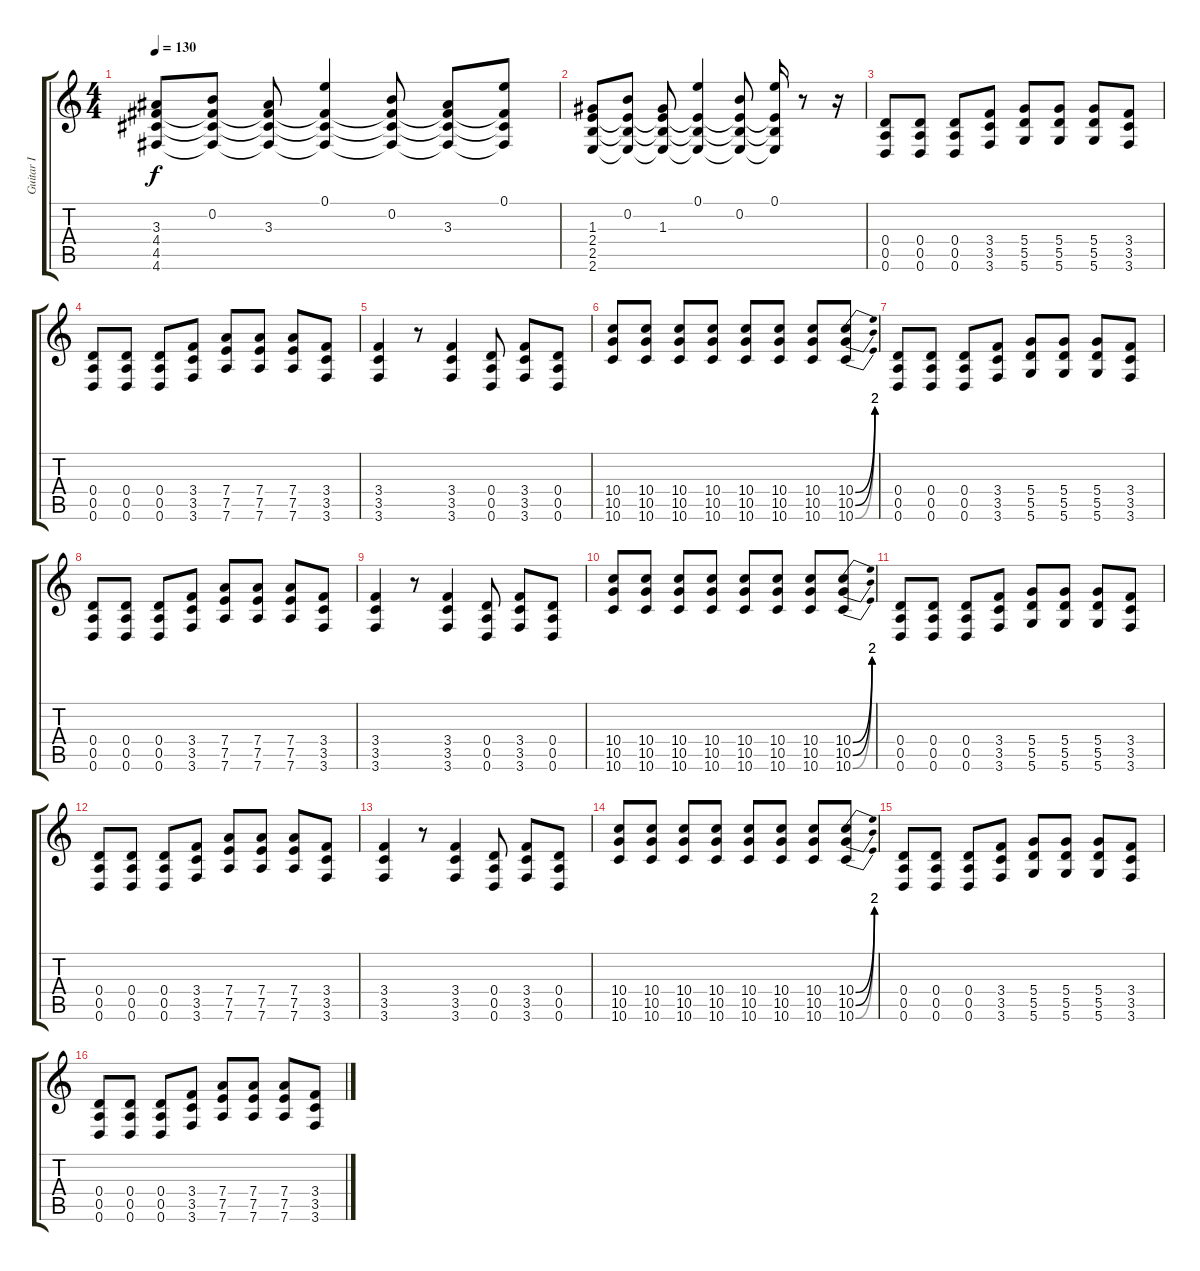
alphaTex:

\track ("Guitar I" "Guitar I") {instrument distortionguitar}
\staff {score tabs}
\tuning (E4 B3 G3 D3 A2 D2) {hide}
\ts (4 4)
\tempo 130
\clef g2
\ks c
(3.3 4.4 4.5 4.6).8{dy f} (0.2 4.4{t} 4.5{t} 4.6{t}).8 (3.3 4.4{t} 4.5{t} 4.6{t}).8 (0.1 4.4{t} 4.5{t} 4.6{t}).4 (0.2 4.4{t} 4.5{t} 4.6{t}).8 (3.3 4.4{t} 4.5{t} 4.6{t}).8 (0.1 4.4{t} 4.5{t} 4.6{t}).8 |
(1.3 2.4 2.5 2.6).8 (0.2 2.4{t} 2.5{t} 2.6{t}).8 (1.3 2.4{t} 2.5{t} 2.6{t}).8 (0.1 2.4{t} 2.5{t} 2.6{t}).4 (0.2 2.4{t} 2.5{t} 2.6{t}).8 (0.1 2.4{t} 2.5{t} 2.6{t}).16 r.8 r.16 |
(0.4 0.5 0.6).8 (0.4 0.5 0.6).8 (0.4 0.5 0.6).8 (3.4 3.5 3.6).8 (5.4 5.5 5.6).8 (5.4 5.5 5.6).8 (5.4 5.5 5.6).8 (3.4 3.5 3.6).8 |
(0.4 0.5 0.6).8 (0.4 0.5 0.6).8 (0.4 0.5 0.6).8 (3.4 3.5 3.6).8 (7.4 7.5 7.6).8 (7.4 7.5 7.6).8 (7.4 7.5 7.6).8 (3.4 3.5 3.6).8 |
(3.4 3.5 3.6).4 r.8 (3.4 3.5 3.6).4 (0.4 0.5 0.6).8 (3.4 3.5 3.6).8 (0.4 0.5 0.6).8 |
(10.4 10.5 10.6).8 (10.4 10.5 10.6).8 (10.4 10.5 10.6).8 (10.4 10.5 10.6).8 (10.4 10.5 10.6).8 (10.4 10.5 10.6).8 (10.4 10.5 10.6).8 (10.4{be (bend 0 0 60 8)} 10.5{be (bend 0 0 60 8)} 10.6{be (bend 0 0 60 8)}).8 |
(0.4 0.5 0.6).8 (0.4 0.5 0.6).8 (0.4 0.5 0.6).8 (3.4 3.5 3.6).8 (5.4 5.5 5.6).8 (5.4 5.5 5.6).8 (5.4 5.5 5.6).8 (3.4 3.5 3.6).8 |
(0.4 0.5 0.6).8 (0.4 0.5 0.6).8 (0.4 0.5 0.6).8 (3.4 3.5 3.6).8 (7.4 7.5 7.6).8 (7.4 7.5 7.6).8 (7.4 7.5 7.6).8 (3.4 3.5 3.6).8 |
(3.4 3.5 3.6).4 r.8 (3.4 3.5 3.6).4 (0.4 0.5 0.6).8 (3.4 3.5 3.6).8 (0.4 0.5 0.6).8 |
(10.4 10.5 10.6).8 (10.4 10.5 10.6).8 (10.4 10.5 10.6).8 (10.4 10.5 10.6).8 (10.4 10.5 10.6).8 (10.4 10.5 10.6).8 (10.4 10.5 10.6).8 (10.4{be (bend 0 0 60 8)} 10.5{be (bend 0 0 60 8)} 10.6{be (bend 0 0 60 8)}).8 |
(0.4 0.5 0.6).8 (0.4 0.5 0.6).8 (0.4 0.5 0.6).8 (3.4 3.5 3.6).8 (5.4 5.5 5.6).8 (5.4 5.5 5.6).8 (5.4 5.5 5.6).8 (3.4 3.5 3.6).8 |
(0.4 0.5 0.6).8 (0.4 0.5 0.6).8 (0.4 0.5 0.6).8 (3.4 3.5 3.6).8 (7.4 7.5 7.6).8 (7.4 7.5 7.6).8 (7.4 7.5 7.6).8 (3.4 3.5 3.6).8 |
(3.4 3.5 3.6).4 r.8 (3.4 3.5 3.6).4 (0.4 0.5 0.6).8 (3.4 3.5 3.6).8 (0.4 0.5 0.6).8 |
(10.4 10.5 10.6).8 (10.4 10.5 10.6).8 (10.4 10.5 10.6).8 (10.4 10.5 10.6).8 (10.4 10.5 10.6).8 (10.4 10.5 10.6).8 (10.4 10.5 10.6).8 (10.4{be (bend 0 0 60 8)} 10.5{be (bend 0 0 60 8)} 10.6{be (bend 0 0 60 8)}).8 |
(0.4 0.5 0.6).8 (0.4 0.5 0.6).8 (0.4 0.5 0.6).8 (3.4 3.5 3.6).8 (5.4 5.5 5.6).8 (5.4 5.5 5.6).8 (5.4 5.5 5.6).8 (3.4 3.5 3.6).8 |
(0.4 0.5 0.6).8 (0.4 0.5 0.6).8 (0.4 0.5 0.6).8 (3.4 3.5 3.6).8 (7.4 7.5 7.6).8 (7.4 7.5 7.6).8 (7.4 7.5 7.6).8 (3.4 3.5 3.6).8
